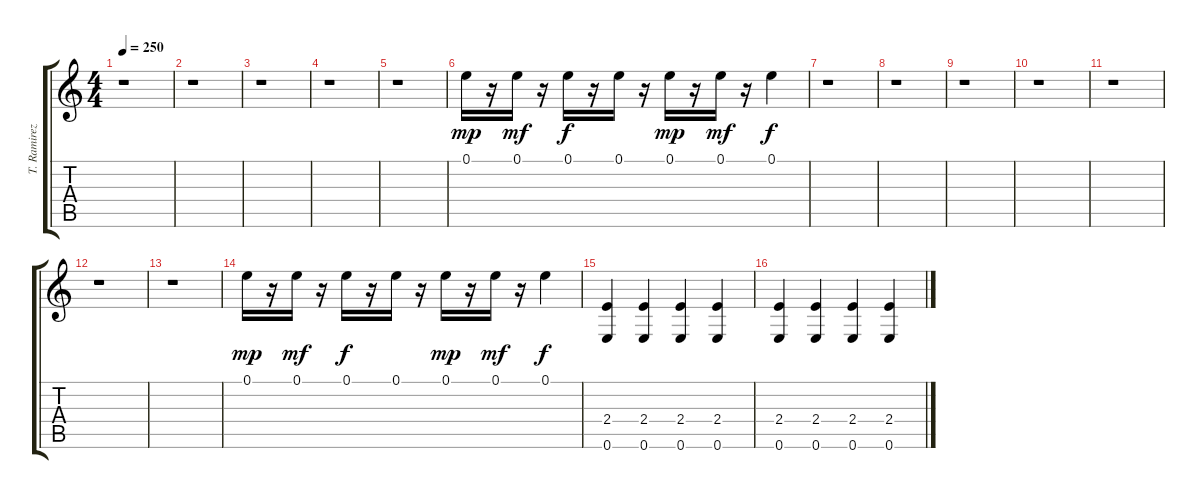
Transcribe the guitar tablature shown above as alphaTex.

\track ("T. Ramirez" "T. Ramirez") {instrument distortionguitar}
\staff {score tabs}
\tuning (E4 B3 G3 D3 A2 E2) {hide}
\ts (4 4)
\tempo 250
\clef g2
\ks c
r.1{dy f} |
r.1 |
r.1 |
r.1 |
r.1 |
0.1.16{dy mp} r.16 0.1.16{dy mf} r.16 0.1.16{dy f} r.16 0.1.16 r.16 0.1.16{dy mp} r.16 0.1.16{dy mf} r.16 0.1.4{dy f} |
r.1 |
r.1 |
r.1 |
r.1 |
r.1 |
r.1 |
r.1 |
0.1.16{dy mp} r.16 0.1.16{dy mf} r.16 0.1.16{dy f} r.16 0.1.16 r.16 0.1.16{dy mp} r.16 0.1.16{dy mf} r.16 0.1.4{dy f} |
(2.4 0.6).4 (2.4 0.6).4 (2.4 0.6).4 (2.4 0.6).4 |
(2.4 0.6).4 (2.4 0.6).4 (2.4 0.6).4 (2.4 0.6).4
